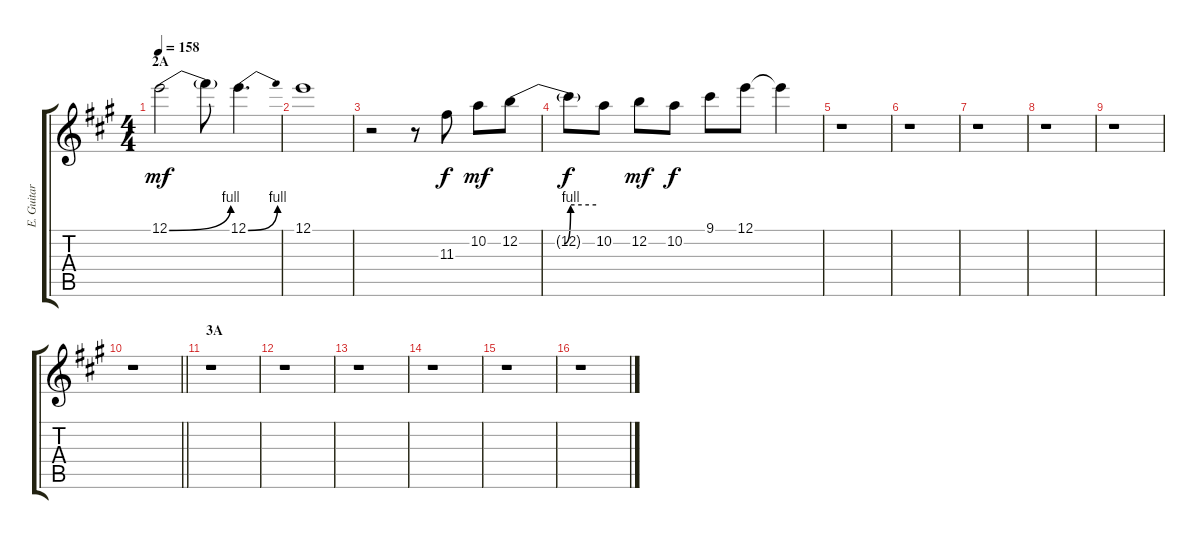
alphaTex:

\track ("E. Guitar III" "E. Guitar ") {instrument overdrivenguitar}
\staff {score tabs}
\tuning (E4 B3 G3 D3 A2 E2) {hide}
\ts (4 4)
\section ("" "2A")
\tempo 158
\clef g2
\ks a
12.1{be (bend 0 0 60 4)}.2{dy mf} 12.1{t}.8 12.1{be (bend 0 0 60 4)}.4{d} |
12.1.1 |
r.2 r.8 11.3.8{dy f} 10.2.8{dy mf} 12.2{be (custom 0 0 35 0 40 4 60 4)}.8 |
12.2{t}.8{dy f} 10.2.8 12.2.8{dy mf} 10.2.8{dy f} 9.1.8 12.1.8 12.1{t}.4 |
r.1 |
r.1 |
r.1 |
r.1 |
r.1 |
\barLineRight lightlight
r.1 |
\section ("" "3A")
r.1 |
r.1 |
r.1 |
r.1 |
r.1 |
r.1
